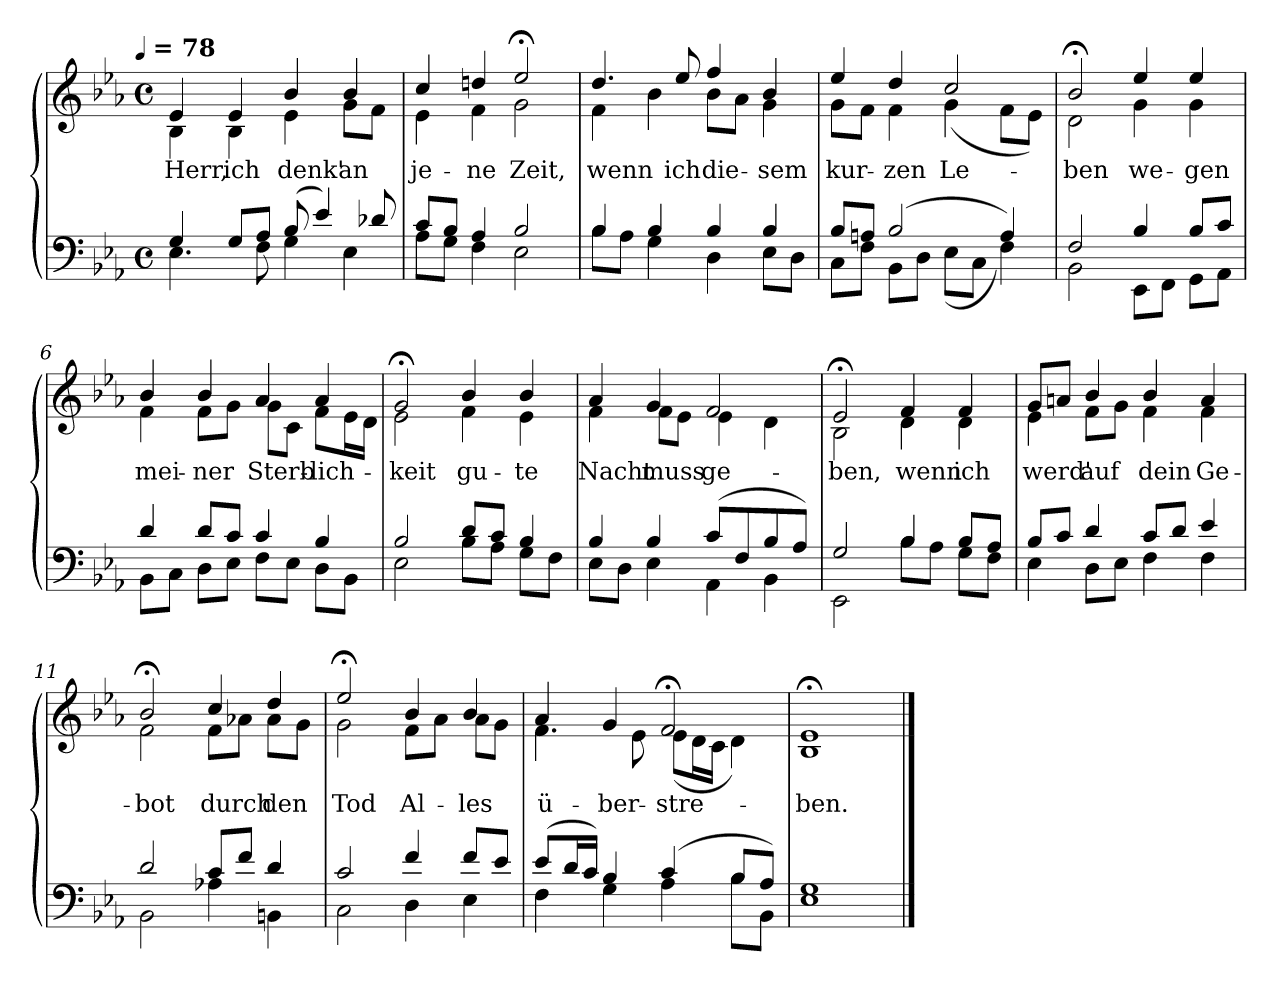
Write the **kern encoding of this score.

**kern	**kern	**text	**dynam
*part1	*part1	*part1	*part1
*staff2	*staff1	*staff1	*staff1/2
*clefF4	*clefG2	*	*
*k[b-e-a-]	*k[b-e-a-]	*	*
!!LO:TX:omd:t=[quarter] = 78
*M4/4	*M4/4	*	*
*met(c)	*met(c)	*	*
*MM78	*MM78	*	*
=1	=1	=1	=1
*^	*^	*	*
4G	4.E-	4e-	4B-	Herr,	.
8GL	.	4e-	4B-	ich	.
8A-J	8F	.	.	.	.
(8B-	4G	4b-	4e-	denk'	.
4e-)	.	.	.	.	.
.	4E-	4b-	8gL	an	.
8d-X	.	.	8fJ	.	.
=2	=2	=2	=2	=2	=2
8cL	8A-L	4cc	4e-	je-	.
8B-J	8GJ	.	.	.	.
4A-	4F	4ddn	4f	-ne	.
2B-	2E-	2ee-;<	2g	Zeit,	.
=3	=3	=3	=3	=3	=3
*	*	*MM79	*	*	*
4B-	8B-L	4.dd	4f	wenn	.
.	8A-J	.	.	.	.
4B-	4G	.	4b-	.	.
.	.	8ee-	.	ich	.
4B-	4D	4ff	8b-L	die-	♩ = 78
.	.	.	8a-J	.	.
4B-	8E-L	4b-	4g	-sem	.
.	8DJ	.	.	.	.
=4	=4	=4	=4	=4	=4
8B-L	8CL	4ee-	8gL	kur-	.
8AnJ	8FJ	.	8fJ	.	.
(2B-	8BB-L	4dd	4f	-zen	.
.	8DJ	.	.	.	.
.	(8E-L	2cc	(4g	Le-	♩ = 76
.	8CJ	.	.	.	.
4A)	4F)	.	8fL	.	.
.	.	.	8e-J)	.	.
!!LO:LB:g=z	!!
=5	=5	=5	=5	=5	=5
2F	2BB-	2b-;<	2d	-ben	.
4B-	8EE-L	4ee-	4g	we-	♩ = 78
.	8FFJ	.	.	.	.
8B-L	8GGL	4ee-	4g	-gen	.
8cJ	8AA-J	.	.	.	.
=6	=6	=6	=6	=6	=6
4d	8BB-L	4b-	4f	mei-	.
.	8CJ	.	.	.	.
8dL	8DL	4b-	8fL	-ner	.
8cJ	8E-J	.	8gJ	.	.
4c	8FL	4a-	8gL	Sterb-	.
.	8E-J	.	8cJ	.	.
4B-	8DL	4a-	8fL	-lich-	.
.	8BB-J	.	16e-L	.	.
.	.	.	16dJJ	.	.
=7	=7	=7	=7	=7	=7
2B-	2E-	2g;<	2e-	-keit	.
8dL	8B-L	4b-	4f	gu-	.
8cJ	8A-J	.	.	.	.
4B-	8GL	4b-	4e-	-te	.
.	8FJ	.	.	.	.
=8	=8	=8	=8	=8	=8
4B-	8E-L	4a-	4f	Nacht	.
.	8DJ	.	.	.	.
4B-	4E-	4g	8fL	muss	.
.	.	.	8e-J	.	.
(8cL	4AA-	2f	4e-	ge-	♩ = 76
8F	.	.	.	.	.
8B-	4BB-	.	4d	.	.
8A-J)	.	.	.	.	.
=9	=9	=9	=9	=9	=9
2G	2EE-	2e-;<	2B-	-ben,	.
4B-	8B-L	4f	4d	wenn	♩ = 77
.	8A-J	.	.	.	.
8B-L	8GL	4f	4d	ich	.
8A-J	8FJ	.	.	.	.
!!LO:LB:g=z	!!
=10	=10	=10	=10	=10	=10
8B-L	4E-	8gL	4e-	werd'	.
8cJ	.	8anJ	.	.	.
4d	8DL	4b-	8fL	auf	.
.	8E-J	.	8gJ	.	.
8cL	4F	4b-	4f	dein	.
8dJ	.	.	.	.	.
4e-	4F	4a	4f	Ge-	.
=11	=11	=11	=11	=11	=11
2d	2BB-	2b-;<	2f	-bot	.
8cL	4A-X	4cc	8fL	durch	.
8fJ	.	.	8a-XJ	.	.
4d	4BBn	4dd	8a-L	den	.
.	.	.	8gJ	.	.
=12	=12	=12	=12	=12	=12
2c	2C	2ee-;<	2g	Tod	.
4f	4D	4b-	8fL	Al-	♩ = 76
.	.	.	8a-J	.	.
8fL	4E-	4b-	8a-L	-les	.
8e-J	.	.	8gJ	.	.
=13	=13	=13	=13	=13	=13
*	*	*MM73	*	*	*
(8e-L	4F	4a-	4.f	ü-	.
16dL	.	.	.	.	.
16cJJ)	.	.	.	.	.
4B-	4G	4g	.	-ber-	.
.	.	.	8e-	.	.
(4c	4A-	2f;<	(8e-L	-stre-	♩ = 66
.	.	.	16dL	.	.
.	.	.	16cJJ	.	.
8B-L	8B-L	.	4d)	.	.
8A-J)	8BB-J	.	.	.	.
=14	=14	=14	=14	=14	=14
*	*	*MM66	*	*	*
1G	1E-	1e-;<	1B-	-ben.	.
*v	*v	*	*	*	*
*	*v	*v	*	*
==	==	==	==
*-	*-	*-	*-
